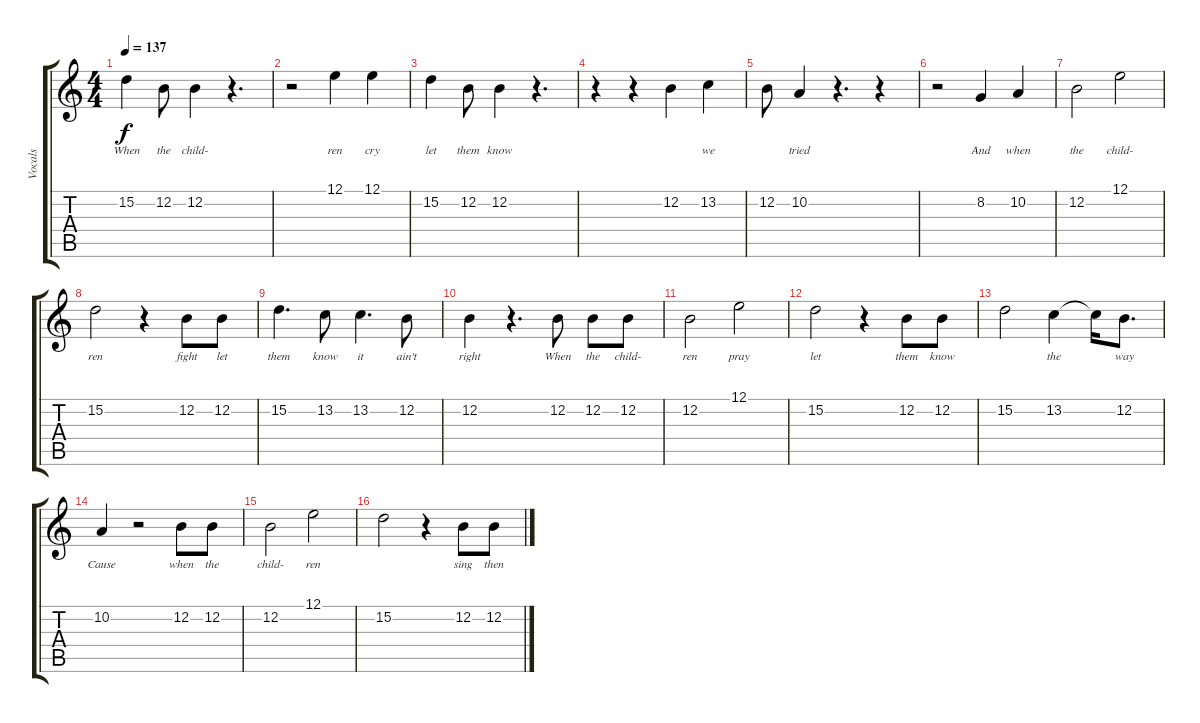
\track ("Vocals" "Vocals") {instrument clarinet}
\staff {score tabs}
\tuning (E4 B3 G3 D3 A2 E2) {hide}
\ts (4 4)
\tempo 137
\clef g2
\ks c
15.2.4{lyrics (0 "When") lyrics (1 "") lyrics (2 "") lyrics (3 "") lyrics (4 "") dy f} 12.2.8{lyrics (0 "the") lyrics (1 "") lyrics (2 "") lyrics (3 "") lyrics (4 "")} 12.2.4{lyrics (0 "child-") lyrics (1 "") lyrics (2 "") lyrics (3 "") lyrics (4 "")} r.4{d} |
r.2 12.1.4{lyrics (0 "ren") lyrics (1 "") lyrics (2 "") lyrics (3 "") lyrics (4 "")} 12.1.4{lyrics (0 "cry") lyrics (1 "") lyrics (2 "") lyrics (3 "") lyrics (4 "")} |
15.2.4{lyrics (0 "let") lyrics (1 "") lyrics (2 "") lyrics (3 "") lyrics (4 "")} 12.2.8{lyrics (0 "them") lyrics (1 "") lyrics (2 "") lyrics (3 "") lyrics (4 "")} 12.2.4{lyrics (0 "know") lyrics (1 "") lyrics (2 "") lyrics (3 "") lyrics (4 "")} r.4{d} |
r.4 r.4 12.2.4{lyrics (0 "") lyrics (1 "") lyrics (2 "") lyrics (3 "") lyrics (4 "")} 13.2.4{lyrics (0 "we") lyrics (1 "") lyrics (2 "") lyrics (3 "") lyrics (4 "")} |
12.2.8{lyrics (0 "") lyrics (1 "") lyrics (2 "") lyrics (3 "") lyrics (4 "")} 10.2.4{lyrics (0 "tried") lyrics (1 "") lyrics (2 "") lyrics (3 "") lyrics (4 "")} r.4{d} r.4 |
r.2 8.2.4{lyrics (0 "And") lyrics (1 "") lyrics (2 "") lyrics (3 "") lyrics (4 "")} 10.2.4{lyrics (0 "when") lyrics (1 "") lyrics (2 "") lyrics (3 "") lyrics (4 "")} |
12.2.2{lyrics (0 "the") lyrics (1 "") lyrics (2 "") lyrics (3 "") lyrics (4 "")} 12.1.2{lyrics (0 "child-") lyrics (1 "") lyrics (2 "") lyrics (3 "") lyrics (4 "")} |
15.2.2{lyrics (0 "ren") lyrics (1 "") lyrics (2 "") lyrics (3 "") lyrics (4 "")} r.4 12.2.8{lyrics (0 "fight") lyrics (1 "") lyrics (2 "") lyrics (3 "") lyrics (4 "")} 12.2.8{lyrics (0 "let") lyrics (1 "") lyrics (2 "") lyrics (3 "") lyrics (4 "")} |
15.2.4{d lyrics (0 "them") lyrics (1 "") lyrics (2 "") lyrics (3 "") lyrics (4 "")} 13.2.8{lyrics (0 "know") lyrics (1 "") lyrics (2 "") lyrics (3 "") lyrics (4 "")} 13.2.4{d lyrics (0 "it") lyrics (1 "") lyrics (2 "") lyrics (3 "") lyrics (4 "")} 12.2.8{lyrics (0 "ain't") lyrics (1 "") lyrics (2 "") lyrics (3 "") lyrics (4 "")} |
12.2.4{lyrics (0 "right") lyrics (1 "") lyrics (2 "") lyrics (3 "") lyrics (4 "")} r.4{d} 12.2.8{lyrics (0 "When") lyrics (1 "") lyrics (2 "") lyrics (3 "") lyrics (4 "")} 12.2.8{lyrics (0 "the") lyrics (1 "") lyrics (2 "") lyrics (3 "") lyrics (4 "")} 12.2.8{lyrics (0 "child-") lyrics (1 "") lyrics (2 "") lyrics (3 "") lyrics (4 "")} |
12.2.2{lyrics (0 "ren") lyrics (1 "") lyrics (2 "") lyrics (3 "") lyrics (4 "")} 12.1.2{lyrics (0 "pray") lyrics (1 "") lyrics (2 "") lyrics (3 "") lyrics (4 "")} |
15.2.2{lyrics (0 "let") lyrics (1 "") lyrics (2 "") lyrics (3 "") lyrics (4 "")} r.4 12.2.8{lyrics (0 "them") lyrics (1 "") lyrics (2 "") lyrics (3 "") lyrics (4 "")} 12.2.8{lyrics (0 "know") lyrics (1 "") lyrics (2 "") lyrics (3 "") lyrics (4 "")} |
15.2.2{lyrics (0 "") lyrics (1 "") lyrics (2 "") lyrics (3 "") lyrics (4 "")} 13.2.4{lyrics (0 "the") lyrics (1 "") lyrics (2 "") lyrics (3 "") lyrics (4 "")} 13.2{t}.16{lyrics (0 "") lyrics (1 "") lyrics (2 "") lyrics (3 "") lyrics (4 "")} 12.2.8{d lyrics (0 "way") lyrics (1 "") lyrics (2 "") lyrics (3 "") lyrics (4 "")} |
10.2.4{lyrics (0 "Cause") lyrics (1 "") lyrics (2 "") lyrics (3 "") lyrics (4 "")} r.2 12.2.8{lyrics (0 "when") lyrics (1 "") lyrics (2 "") lyrics (3 "") lyrics (4 "")} 12.2.8{lyrics (0 "the") lyrics (1 "") lyrics (2 "") lyrics (3 "") lyrics (4 "")} |
12.2.2{lyrics (0 "child-") lyrics (1 "") lyrics (2 "") lyrics (3 "") lyrics (4 "")} 12.1.2{lyrics (0 "ren") lyrics (1 "") lyrics (2 "") lyrics (3 "") lyrics (4 "")} |
15.2.2{lyrics (0 "") lyrics (1 "") lyrics (2 "") lyrics (3 "") lyrics (4 "")} r.4 12.2.8{lyrics (0 "sing") lyrics (1 "") lyrics (2 "") lyrics (3 "") lyrics (4 "")} 12.2.8{lyrics (0 "then") lyrics (1 "") lyrics (2 "") lyrics (3 "") lyrics (4 "")}
